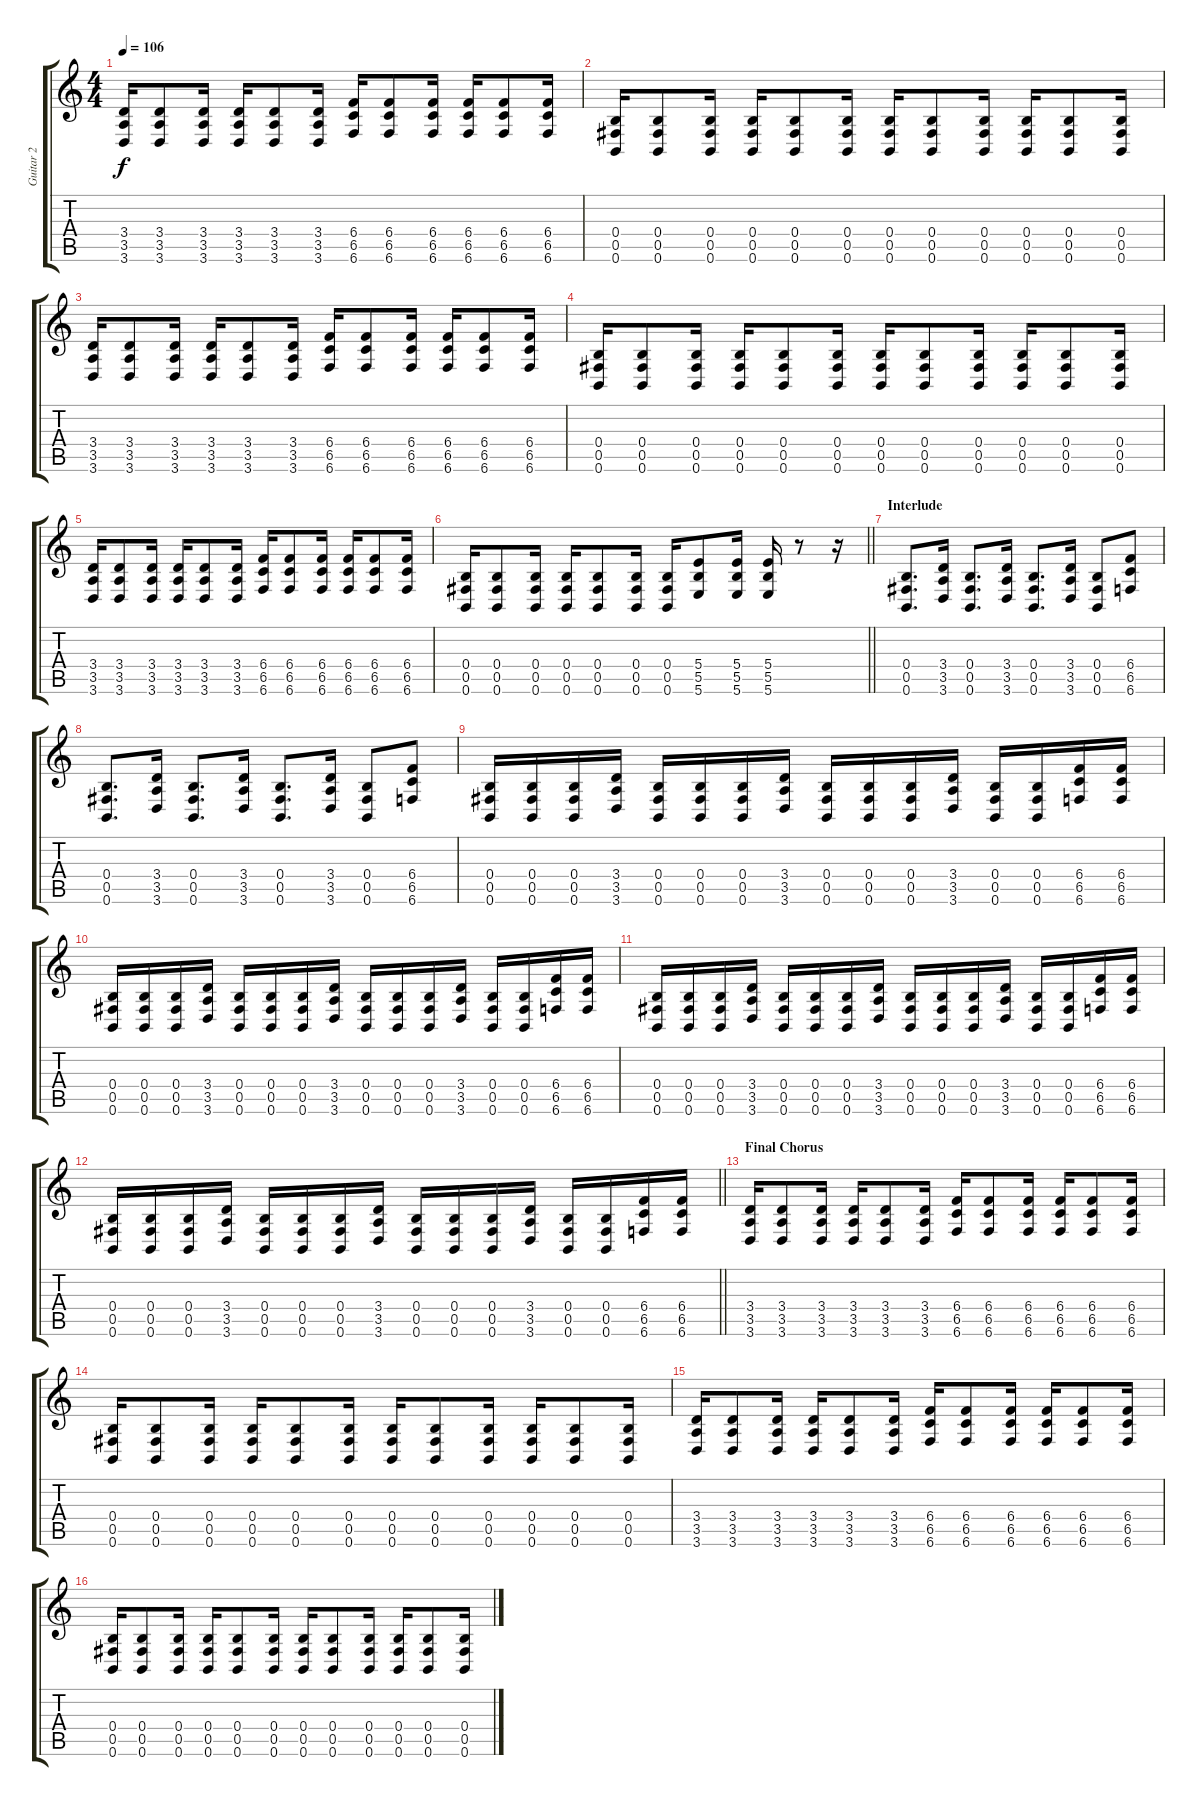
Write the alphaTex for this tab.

\track ("Guitar 2" "Guitar 2") {instrument distortionguitar}
\staff {score tabs}
\tuning (Db4 Ab3 E3 B2 Gb2 B1) {hide}
\ts (4 4)
\tempo 106
\clef g2
\ks c
(3.4 3.5 3.6).16{dy f} (3.4 3.5 3.6).8 (3.4 3.5 3.6).16 (3.4 3.5 3.6).16 (3.4 3.5 3.6).8 (3.4 3.5 3.6).16 (6.4 6.5 6.6).16 (6.4 6.5 6.6).8 (6.4 6.5 6.6).16 (6.4 6.5 6.6).16 (6.4 6.5 6.6).8 (6.4 6.5 6.6).16 |
(0.4 0.5 0.6).16 (0.4 0.5 0.6).8 (0.4 0.5 0.6).16 (0.4 0.5 0.6).16 (0.4 0.5 0.6).8 (0.4 0.5 0.6).16 (0.4 0.5 0.6).16 (0.4 0.5 0.6).8 (0.4 0.5 0.6).16 (0.4 0.5 0.6).16 (0.4 0.5 0.6).8 (0.4 0.5 0.6).16 |
(3.4 3.5 3.6).16 (3.4 3.5 3.6).8 (3.4 3.5 3.6).16 (3.4 3.5 3.6).16 (3.4 3.5 3.6).8 (3.4 3.5 3.6).16 (6.4 6.5 6.6).16 (6.4 6.5 6.6).8 (6.4 6.5 6.6).16 (6.4 6.5 6.6).16 (6.4 6.5 6.6).8 (6.4 6.5 6.6).16 |
(0.4 0.5 0.6).16 (0.4 0.5 0.6).8 (0.4 0.5 0.6).16 (0.4 0.5 0.6).16 (0.4 0.5 0.6).8 (0.4 0.5 0.6).16 (0.4 0.5 0.6).16 (0.4 0.5 0.6).8 (0.4 0.5 0.6).16 (0.4 0.5 0.6).16 (0.4 0.5 0.6).8 (0.4 0.5 0.6).16 |
(3.4 3.5 3.6).16 (3.4 3.5 3.6).8 (3.4 3.5 3.6).16 (3.4 3.5 3.6).16 (3.4 3.5 3.6).8 (3.4 3.5 3.6).16 (6.4 6.5 6.6).16 (6.4 6.5 6.6).8 (6.4 6.5 6.6).16 (6.4 6.5 6.6).16 (6.4 6.5 6.6).8 (6.4 6.5 6.6).16 |
\barLineRight lightlight
(0.4 0.5 0.6).16 (0.4 0.5 0.6).8 (0.4 0.5 0.6).16 (0.4 0.5 0.6).16 (0.4 0.5 0.6).8 (0.4 0.5 0.6).16 (0.4 0.5 0.6).16 (5.4 5.5 5.6).8 (5.4 5.5 5.6).16 (5.4 5.5 5.6).16 r.8 r.16 |
\section ("" "Interlude")
(0.4 0.5 0.6).8{d} (3.4 3.5 3.6).16 (0.4 0.5 0.6).8{d} (3.4 3.5 3.6).16 (0.4 0.5 0.6).8{d} (3.4 3.5 3.6).16 (0.4 0.5 0.6).8 (6.4 6.5 6.6).8 |
(0.4 0.5 0.6).8{d} (3.4 3.5 3.6).16 (0.4 0.5 0.6).8{d} (3.4 3.5 3.6).16 (0.4 0.5 0.6).8{d} (3.4 3.5 3.6).16 (0.4 0.5 0.6).8 (6.4 6.5 6.6).8 |
(0.4 0.5 0.6).16 (0.4 0.5 0.6).16 (0.4 0.5 0.6).16 (3.4 3.5 3.6).16 (0.4 0.5 0.6).16 (0.4 0.5 0.6).16 (0.4 0.5 0.6).16 (3.4 3.5 3.6).16 (0.4 0.5 0.6).16 (0.4 0.5 0.6).16 (0.4 0.5 0.6).16 (3.4 3.5 3.6).16 (0.4 0.5 0.6).16 (0.4 0.5 0.6).16 (6.4 6.5 6.6).16 (6.4 6.5 6.6).16 |
(0.4 0.5 0.6).16 (0.4 0.5 0.6).16 (0.4 0.5 0.6).16 (3.4 3.5 3.6).16 (0.4 0.5 0.6).16 (0.4 0.5 0.6).16 (0.4 0.5 0.6).16 (3.4 3.5 3.6).16 (0.4 0.5 0.6).16 (0.4 0.5 0.6).16 (0.4 0.5 0.6).16 (3.4 3.5 3.6).16 (0.4 0.5 0.6).16 (0.4 0.5 0.6).16 (6.4 6.5 6.6).16 (6.4 6.5 6.6).16 |
(0.4 0.5 0.6).16 (0.4 0.5 0.6).16 (0.4 0.5 0.6).16 (3.4 3.5 3.6).16 (0.4 0.5 0.6).16 (0.4 0.5 0.6).16 (0.4 0.5 0.6).16 (3.4 3.5 3.6).16 (0.4 0.5 0.6).16 (0.4 0.5 0.6).16 (0.4 0.5 0.6).16 (3.4 3.5 3.6).16 (0.4 0.5 0.6).16 (0.4 0.5 0.6).16 (6.4 6.5 6.6).16 (6.4 6.5 6.6).16 |
\barLineRight lightlight
(0.4 0.5 0.6).16 (0.4 0.5 0.6).16 (0.4 0.5 0.6).16 (3.4 3.5 3.6).16 (0.4 0.5 0.6).16 (0.4 0.5 0.6).16 (0.4 0.5 0.6).16 (3.4 3.5 3.6).16 (0.4 0.5 0.6).16 (0.4 0.5 0.6).16 (0.4 0.5 0.6).16 (3.4 3.5 3.6).16 (0.4 0.5 0.6).16 (0.4 0.5 0.6).16 (6.4 6.5 6.6).16 (6.4 6.5 6.6).16 |
\section ("" "Final Chorus")
(3.4 3.5 3.6).16 (3.4 3.5 3.6).8 (3.4 3.5 3.6).16 (3.4 3.5 3.6).16 (3.4 3.5 3.6).8 (3.4 3.5 3.6).16 (6.4 6.5 6.6).16 (6.4 6.5 6.6).8 (6.4 6.5 6.6).16 (6.4 6.5 6.6).16 (6.4 6.5 6.6).8 (6.4 6.5 6.6).16 |
(0.4 0.5 0.6).16 (0.4 0.5 0.6).8 (0.4 0.5 0.6).16 (0.4 0.5 0.6).16 (0.4 0.5 0.6).8 (0.4 0.5 0.6).16 (0.4 0.5 0.6).16 (0.4 0.5 0.6).8 (0.4 0.5 0.6).16 (0.4 0.5 0.6).16 (0.4 0.5 0.6).8 (0.4 0.5 0.6).16 |
(3.4 3.5 3.6).16 (3.4 3.5 3.6).8 (3.4 3.5 3.6).16 (3.4 3.5 3.6).16 (3.4 3.5 3.6).8 (3.4 3.5 3.6).16 (6.4 6.5 6.6).16 (6.4 6.5 6.6).8 (6.4 6.5 6.6).16 (6.4 6.5 6.6).16 (6.4 6.5 6.6).8 (6.4 6.5 6.6).16 |
(0.4 0.5 0.6).16 (0.4 0.5 0.6).8 (0.4 0.5 0.6).16 (0.4 0.5 0.6).16 (0.4 0.5 0.6).8 (0.4 0.5 0.6).16 (0.4 0.5 0.6).16 (0.4 0.5 0.6).8 (0.4 0.5 0.6).16 (0.4 0.5 0.6).16 (0.4 0.5 0.6).8 (0.4 0.5 0.6).16
